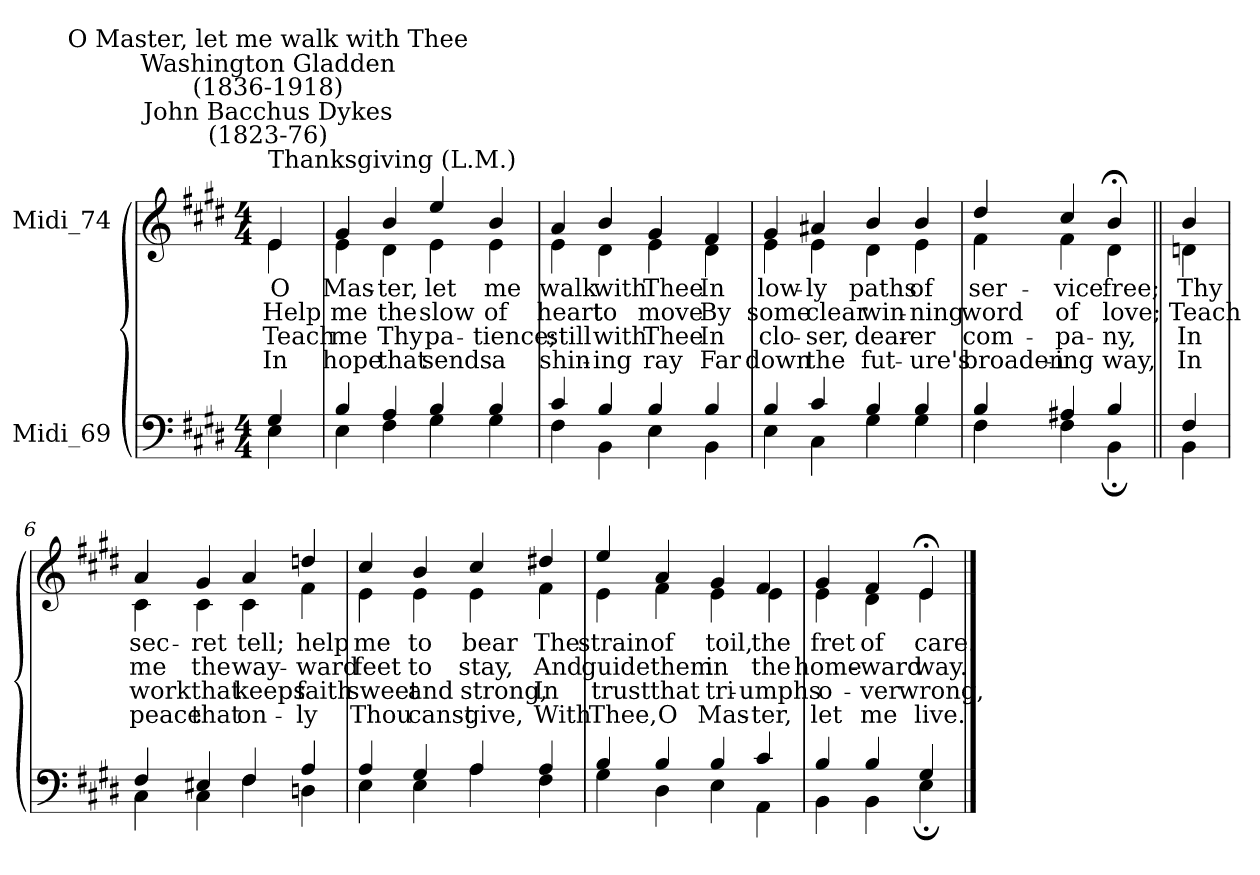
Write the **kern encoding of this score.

**kern	**kern	**text	**text	**text	**text
*part2	*part1	*part1	*part1	*part1	*part1
*staff2	*staff1	*staff1	*staff1	*staff1	*staff1
*I"Midi_69	*I"Midi_74	*	*	*	*
*clefF4	*clefG2	*	*	*	*
*k[f#c#g#d#]	*k[f#c#g#d#]	*	*	*	*
*E:	*E:	*	*	*	*
*M4/4	*M4/4	*	*	*	*
=	=	=	=	=	=
*^	*^	*	*	*	*
!	!	!LO:TX:a:t=Thanksgiving (L.M.)	!	!	!	!	!
!	!	!LO:TX:a:cj:t=John Bacchus Dykes\n(1823-76)	!	!	!	!	!
!	!	!LO:TX:a:cj:t=Washington Gladden\n(1836-1918)	!	!	!	!	!
!	!	!LO:TX:a:cj:t=O Master, let me walk with Thee	!	!	!	!	!
!	!	!	!	!LO:LY:b	!LO:LY:b	!LO:LY:b	!LO:LY:b
4G#/	4E\	4e/	4e\	O	Help	Teach	In
=1	=1	=1	=1	=1	=1	=1	=1
!	!	!	!	!LO:LY:b	!LO:LY:b	!LO:LY:b	!LO:LY:b
4B/	4E\	4g#/	4e\	Mas-	-me	me	hope
!	!	!	!	!LO:LY:b	!LO:LY:b	!LO:LY:b	!LO:LY:b
4A/	4F#\	4b/	4d#\	ter,	the	Thy	that
!	!	!	!	!LO:LY:b	!LO:LY:b	!LO:LY:b	!LO:LY:b
4B/	4G#\	4ee/	4e\	let	slow	pa-	-sends
!	!	!	!	!LO:LY:b	!LO:LY:b	!LO:LY:b	!LO:LY:b
4B/	4G#\	4b/	4e\	me	of	tience;	a
=2	=2	=2	=2	=2	=2	=2	=2
!	!	!	!	!LO:LY:b	!LO:LY:b	!LO:LY:b	!LO:LY:b
4c#/	4F#\	4a/	4e\	walk	heart	still	shin-
!	!	!	!	!LO:LY:b	!LO:LY:b	!LO:LY:b	!LO:LY:b
4B/	4BB\	4b/	4d#\	-with	to	with	ing
!	!	!	!	!LO:LY:b	!LO:LY:b	!LO:LY:b	!LO:LY:b
4B/	4E\	4g#/	4e\	Thee	move	Thee	ray
!	!	!	!	!LO:LY:b	!LO:LY:b	!LO:LY:b	!LO:LY:b
4B/	4BB\	4f#/	4d#\	In	By	In	Far
=3	=3	=3	=3	=3	=3	=3	=3
!	!	!	!	!LO:LY:b	!LO:LY:b	!LO:LY:b	!LO:LY:b
4B/	4E\	4g#/	4e\	low-	-some	clo-	-down
!	!	!	!	!LO:LY:b	!LO:LY:b	!LO:LY:b	!LO:LY:b
4c#/	4C#\	4a#X/	4e\	ly	clear	ser,	the
!	!	!	!	!LO:LY:b	!LO:LY:b	!LO:LY:b	!LO:LY:b
4B/	4G#\	4b/	4d#\	paths	win-	-dear-	-fut-
!	!	!	!	!LO:LY:b	!LO:LY:b	!LO:LY:b	!LO:LY:b
4B/	4G#\	4b/	4e\	-of	ning	er	ure's
=4	=4	=4	=4	=4	=4	=4	=4
!	!	!	!	!LO:LY:b	!LO:LY:b	!LO:LY:b	!LO:LY:b
4B/	4F#\	4dd#/	4f#\	ser-	-word	com-	-broaden-
!	!	!	!	!LO:LY:b	!LO:LY:b	!LO:LY:b	!LO:LY:b
4A#X/	4F#\	4cc#/	4f#\	-vice	of	pa-	-ing
!	!	!	!	!LO:LY:b	!LO:LY:b	!LO:LY:b	!LO:LY:b
4B/	4BB;\	4b;</	4d#\	free;	love;	ny,	way,
!!LO:LB:g=z	!!
=5||	=5||	=5||	=5||	=5||	=5||	=5||	=5||
!	!	!	!	!LO:LY:b	!LO:LY:b	!LO:LY:b	!LO:LY:b
4F#/	4BB\	4b/	4dn\	Thy	Teach	In	In
=6	=6	=6	=6	=6	=6	=6	=6
!	!	!	!	!LO:LY:b	!LO:LY:b	!LO:LY:b	!LO:LY:b
4F#/	4C#\	4a/	4c#\	sec-	-me	work	peace
!	!	!	!	!LO:LY:b	!LO:LY:b	!LO:LY:b	!LO:LY:b
4E#X/	4C#\	4g#/	4c#\	ret	the	that	that
!	!	!	!	!LO:LY:b	!LO:LY:b	!LO:LY:b	!LO:LY:b
4F#/	4F#\	4a/	4c#\	tell;	way-	-keeps	on-
!	!	!	!	!LO:LY:b	!LO:LY:b	!LO:LY:b	!LO:LY:b
4A/	4Dn\	4ddn/	4f#\	-help	ward	faith	ly
=7	=7	=7	=7	=7	=7	=7	=7
!	!	!	!	!LO:LY:b	!LO:LY:b	!LO:LY:b	!LO:LY:b
4A/	4E\	4cc#/	4e\	me	feet	sweet	Thou
!	!	!	!	!LO:LY:b	!LO:LY:b	!LO:LY:b	!LO:LY:b
4G#/	4E\	4b/	4e\	to	to	and	canst
!	!	!	!	!LO:LY:b	!LO:LY:b	!LO:LY:b	!LO:LY:b
4A/	4A\	4cc#/	4e\	bear	stay,	strong,	give,
!	!	!	!	!LO:LY:b	!LO:LY:b	!LO:LY:b	!LO:LY:b
4A/	4F#\	4dd#X/	4f#\	The	And	In	With
=8	=8	=8	=8	=8	=8	=8	=8
!	!	!	!	!LO:LY:b	!LO:LY:b	!LO:LY:b	!LO:LY:b
4B/	4G#\	4ee/	4e\	strain	guide	trust	Thee,
!	!	!	!	!LO:LY:b	!LO:LY:b	!LO:LY:b	!LO:LY:b
4B/	4D#\	4a/	4f#\	of	them	that	O
!	!	!	!	!LO:LY:b	!LO:LY:b	!LO:LY:b	!LO:LY:b
4B/	4E\	4g#/	4e\	toil,	in	tri-	-Mas-
!	!	!	!	!LO:LY:b	!LO:LY:b	!LO:LY:b	!LO:LY:b
4c#/	4AA\	4f#/	4e\	-the	the	umphs	ter,
=9	=9	=9	=9	=9	=9	=9	=9
!	!	!	!	!LO:LY:b	!LO:LY:b	!LO:LY:b	!LO:LY:b
4B/	4BB\	4g#/	4e\	fret	home-	-o-	-let
!	!	!	!	!LO:LY:b	!LO:LY:b	!LO:LY:b	!LO:LY:b
4B/	4BB\	4f#/	4d#\	of	ward	ver	me
!	!	!	!	!LO:LY:b	!LO:LY:b	!LO:LY:b	!LO:LY:b
4G#/	4E;\	4e;</	4e\	care.	way.	wrong,	live.
*v	*v	*	*	*	*	*	*
*	*v	*v	*	*	*	*
==	==	==	==	==	==
*-	*-	*-	*-	*-	*-
